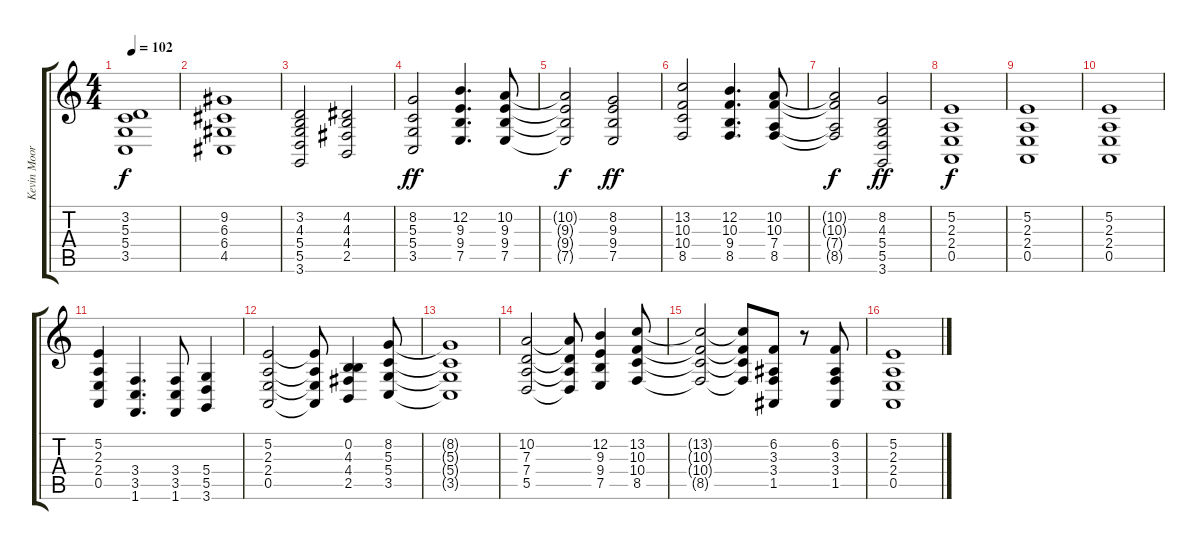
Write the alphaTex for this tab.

\track ("Kevin Moore Keyboard Back Channel" "Kevin Moor") {instrument pad1newage}
\staff {score tabs}
\tuning (E4 B3 G3 D3 A2 E2) {hide}
\ts (4 4)
\tempo 102
\clef g2
\ks c
(3.2 5.3 5.4 3.5).1{dy f} |
(9.2 6.3 6.4 4.5).1 |
(3.2 4.3 5.4 5.5 3.6).2 (4.2 4.3 4.4 2.5).2 |
(8.2 5.3 5.4 3.5).2{dy ff volume 9} (12.2 9.3 9.4 7.5).4{d} (10.2 9.3 9.4 7.5).8 |
(10.2{t} 9.3{t} 9.4{t} 7.5{t}).2{dy f} (8.2 9.3 9.4 7.5).2{dy ff} |
(13.2 10.3 10.4 8.5).2 (12.2 10.3 9.4 8.5).4{d} (10.2 10.3 7.4 8.5).8 |
(10.2{t} 10.3{t} 7.4{t} 8.5{t}).2{dy f} (8.2 4.3 5.4 5.5 3.6).2{dy ff} |
(5.2 2.3 2.4 0.5).1{dy f volume 13} |
(5.2 2.3 2.4 0.5).1 |
(5.2 2.3 2.4 0.5).1 |
(5.2 2.3 2.4 0.5).4 (3.4 3.5 1.6).4{d} (3.4 3.5 1.6).8 (5.4 5.5 3.6).4 |
(5.2 2.3 2.4 0.5).2 (5.2{t} 2.3{t} 2.4{t} 0.5{t}).8 (0.2 4.3 4.4 2.5).4 (8.2 5.3 5.4 3.5).8 |
(8.2{t} 5.3{t} 5.4{t} 3.5{t}).1 |
(10.2 7.3 7.4 5.5).2 (10.2{t} 7.3{t} 7.4{t} 5.5{t}).8 (12.2 9.3 9.4 7.5).4 (13.2 10.3 10.4 8.5).8 |
(13.2{t} 10.3{t} 10.4{t} 8.5{t}).2 (13.2{t} 10.3{t} 10.4{t} 8.5{t}).8 (6.2 3.3 3.4 1.5).8 r.8 (6.2 3.3 3.4 1.5).8 |
(5.2 2.3 2.4 0.5).1{volume 13}
